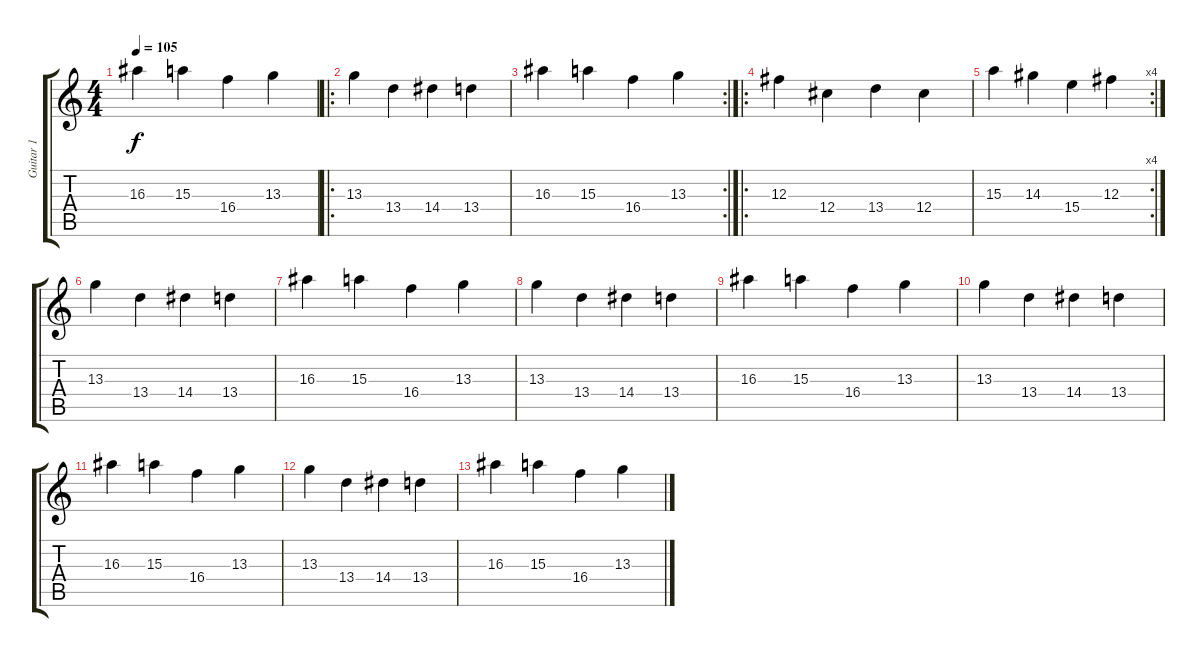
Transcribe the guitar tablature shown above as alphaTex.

\track ("Guitar 1" "Guitar 1") {instrument distortionguitar}
\staff {score tabs}
\tuning (Eb4 Bb3 Gb3 Db3 Ab2 Eb2) {hide}
\ts (4 4)
\tempo 105
\clef g2
\ks c
16.3.4{dy f} 15.3.4 16.4.4 13.3.4 |
\ro
13.3.4 13.4.4 14.4.4 13.4.4 |
\rc 2
16.3.4 15.3.4 16.4.4 13.3.4 |
\ro
12.3.4 12.4.4 13.4.4 12.4.4 |
\rc 4
15.3.4 14.3.4 15.4.4 12.3.4 |
13.3.4{volume 4} 13.4.4 14.4.4 13.4.4 |
16.3.4 15.3.4 16.4.4 13.3.4 |
13.3.4 13.4.4 14.4.4 13.4.4 |
16.3.4 15.3.4 16.4.4 13.3.4 |
13.3.4{volume 0} 13.4.4 14.4.4 13.4.4 |
16.3.4 15.3.4 16.4.4 13.3.4 |
13.3.4 13.4.4 14.4.4 13.4.4 |
16.3.4 15.3.4 16.4.4 13.3.4
